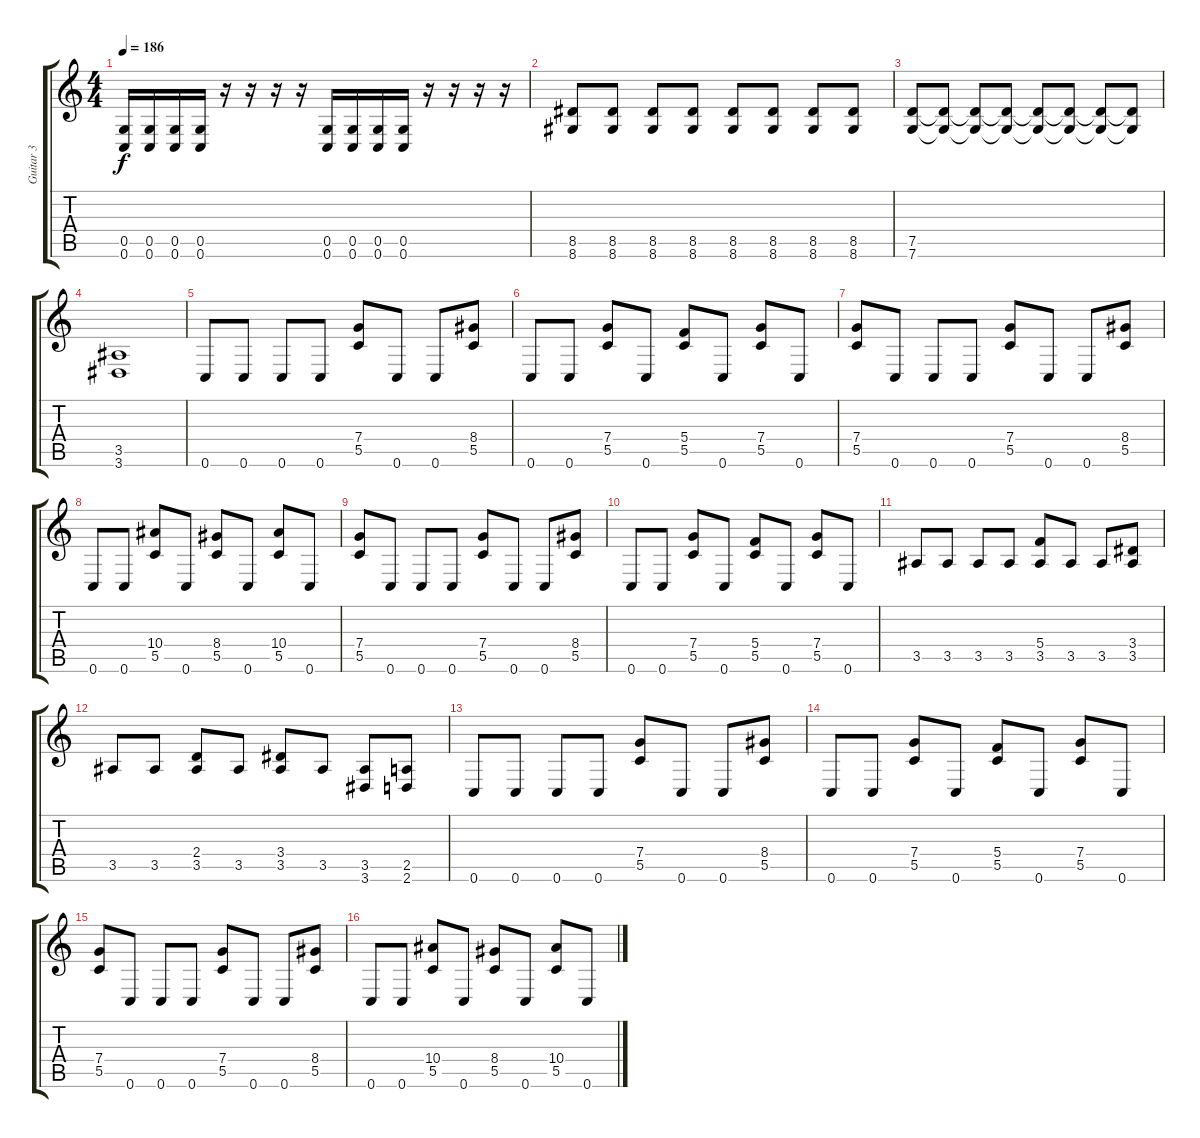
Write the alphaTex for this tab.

\track ("Guitar 3" "Guitar 3") {instrument distortionguitar}
\staff {score tabs}
\tuning (D4 A3 F3 C3 G2 C2) {hide}
\ts (4 4)
\tempo 186
\clef g2
\ks c
(0.5 0.6).16{dy f} (0.5 0.6).16 (0.5 0.6).16 (0.5 0.6).16 r.16 r.16 r.16 r.16 (0.5 0.6).16 (0.5 0.6).16 (0.5 0.6).16 (0.5 0.6).16 r.16 r.16 r.16 r.16 |
(8.5 8.6).8 (8.5 8.6).8 (8.5 8.6).8 (8.5 8.6).8 (8.5 8.6).8 (8.5 8.6).8 (8.5 8.6).8 (8.5 8.6).8 |
(7.5 7.6).8 (7.5{t} 7.6{t}).8 (7.5{t} 7.6{t}).8 (7.5{t} 7.6{t}).8 (7.5{t} 7.6{t}).8 (7.5{t} 7.6{t}).8 (7.5{t} 7.6{t}).8 (7.5{t} 7.6{t}).8 |
(3.5 3.6).1 |
0.6.8 0.6.8 0.6.8 0.6.8 (7.4 5.5).8 0.6.8 0.6.8 (8.4 5.5).8 |
0.6.8 0.6.8 (7.4 5.5).8 0.6.8 (5.4 5.5).8 0.6.8 (7.4 5.5).8 0.6.8 |
(7.4 5.5).8 0.6.8 0.6.8 0.6.8 (7.4 5.5).8 0.6.8 0.6.8 (8.4 5.5).8 |
0.6.8 0.6.8 (10.4 5.5).8 0.6.8 (8.4 5.5).8 0.6.8 (10.4 5.5).8 0.6.8 |
(7.4 5.5).8 0.6.8 0.6.8 0.6.8 (7.4 5.5).8 0.6.8 0.6.8 (8.4 5.5).8 |
0.6.8 0.6.8 (7.4 5.5).8 0.6.8 (5.4 5.5).8 0.6.8 (7.4 5.5).8 0.6.8 |
3.5.8 3.5.8 3.5.8 3.5.8 (5.4 3.5).8 3.5.8 3.5.8 (3.4 3.5).8 |
3.5.8 3.5.8 (2.4 3.5).8 3.5.8 (3.4 3.5).8 3.5.8 (3.5 3.6).8 (2.5 2.6).8 |
0.6.8 0.6.8 0.6.8 0.6.8 (7.4 5.5).8 0.6.8 0.6.8 (8.4 5.5).8 |
0.6.8 0.6.8 (7.4 5.5).8 0.6.8 (5.4 5.5).8 0.6.8 (7.4 5.5).8 0.6.8 |
(7.4 5.5).8 0.6.8 0.6.8 0.6.8 (7.4 5.5).8 0.6.8 0.6.8 (8.4 5.5).8 |
0.6.8 0.6.8 (10.4 5.5).8 0.6.8 (8.4 5.5).8 0.6.8 (10.4 5.5).8 0.6.8
